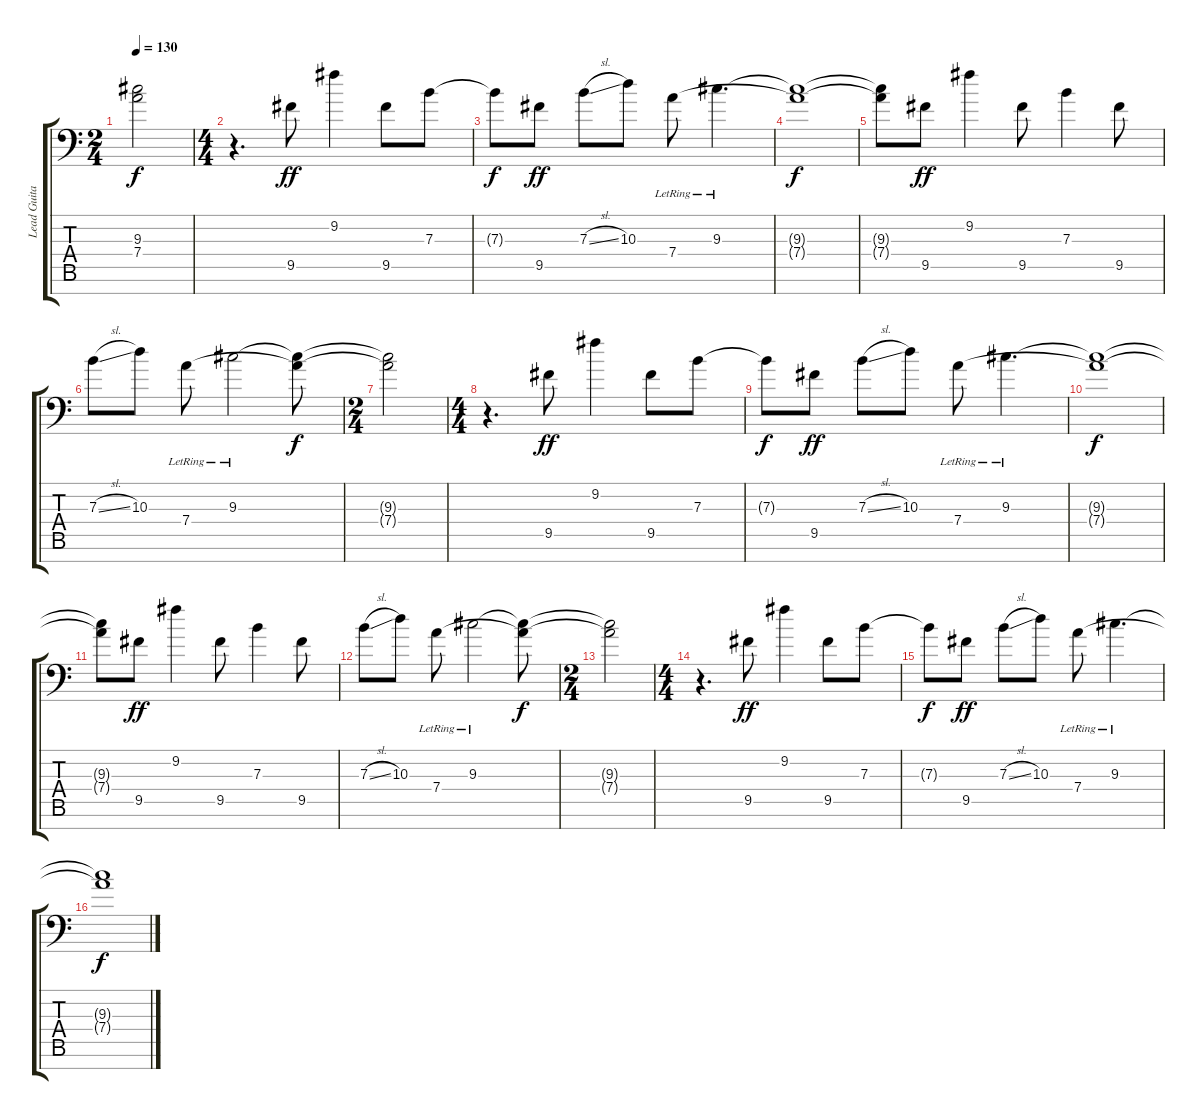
\track ("Lead Guitar #2" "Lead Guita") {instrument distortionguitar}
\staff {score tabs}
\tuning (D4 A3 E3 D3 A2 E2 A1) {hide}
\ts (2 4)
\tempo 130
\clef f4
\ks c
(9.3{t} 7.4{t}).2{dy f} |
\ts (4 4)
r.4{d} 9.5.8{dy ff} 9.2.4 9.5.8 7.3.8 |
7.3{t}.8{dy f} 9.5.8{dy ff} 7.3{sl}.8 10.3.8 7.4{lr}.8 9.3{lr}.4{d} |
(9.3{t} 7.4{t}).1{dy f} |
(9.3{t} 7.4{t}).8 9.5.8{dy ff} 9.2.4 9.5.8 7.3.4 9.5.8 |
7.3{sl}.8 10.3.8 7.4{lr}.8 9.3{lr}.2 (9.3{t} 7.4{t}).8{dy f} |
\ts (2 4)
(9.3{t} 7.4{t}).2 |
\ts (4 4)
r.4{d} 9.5.8{dy ff} 9.2.4 9.5.8 7.3.8 |
7.3{t}.8{dy f} 9.5.8{dy ff} 7.3{sl}.8 10.3.8 7.4{lr}.8 9.3{lr}.4{d} |
(9.3{t} 7.4{t}).1{dy f} |
(9.3{t} 7.4{t}).8 9.5.8{dy ff} 9.2.4 9.5.8 7.3.4 9.5.8 |
7.3{sl}.8 10.3.8 7.4{lr}.8 9.3{lr}.2 (9.3{t} 7.4{t}).8{dy f} |
\ts (2 4)
(9.3{t} 7.4{t}).2 |
\ts (4 4)
r.4{d} 9.5.8{dy ff} 9.2.4 9.5.8 7.3.8 |
7.3{t}.8{dy f} 9.5.8{dy ff} 7.3{sl}.8 10.3.8 7.4{lr}.8 9.3{lr}.4{d} |
(9.3{t} 7.4{t}).1{dy f}
